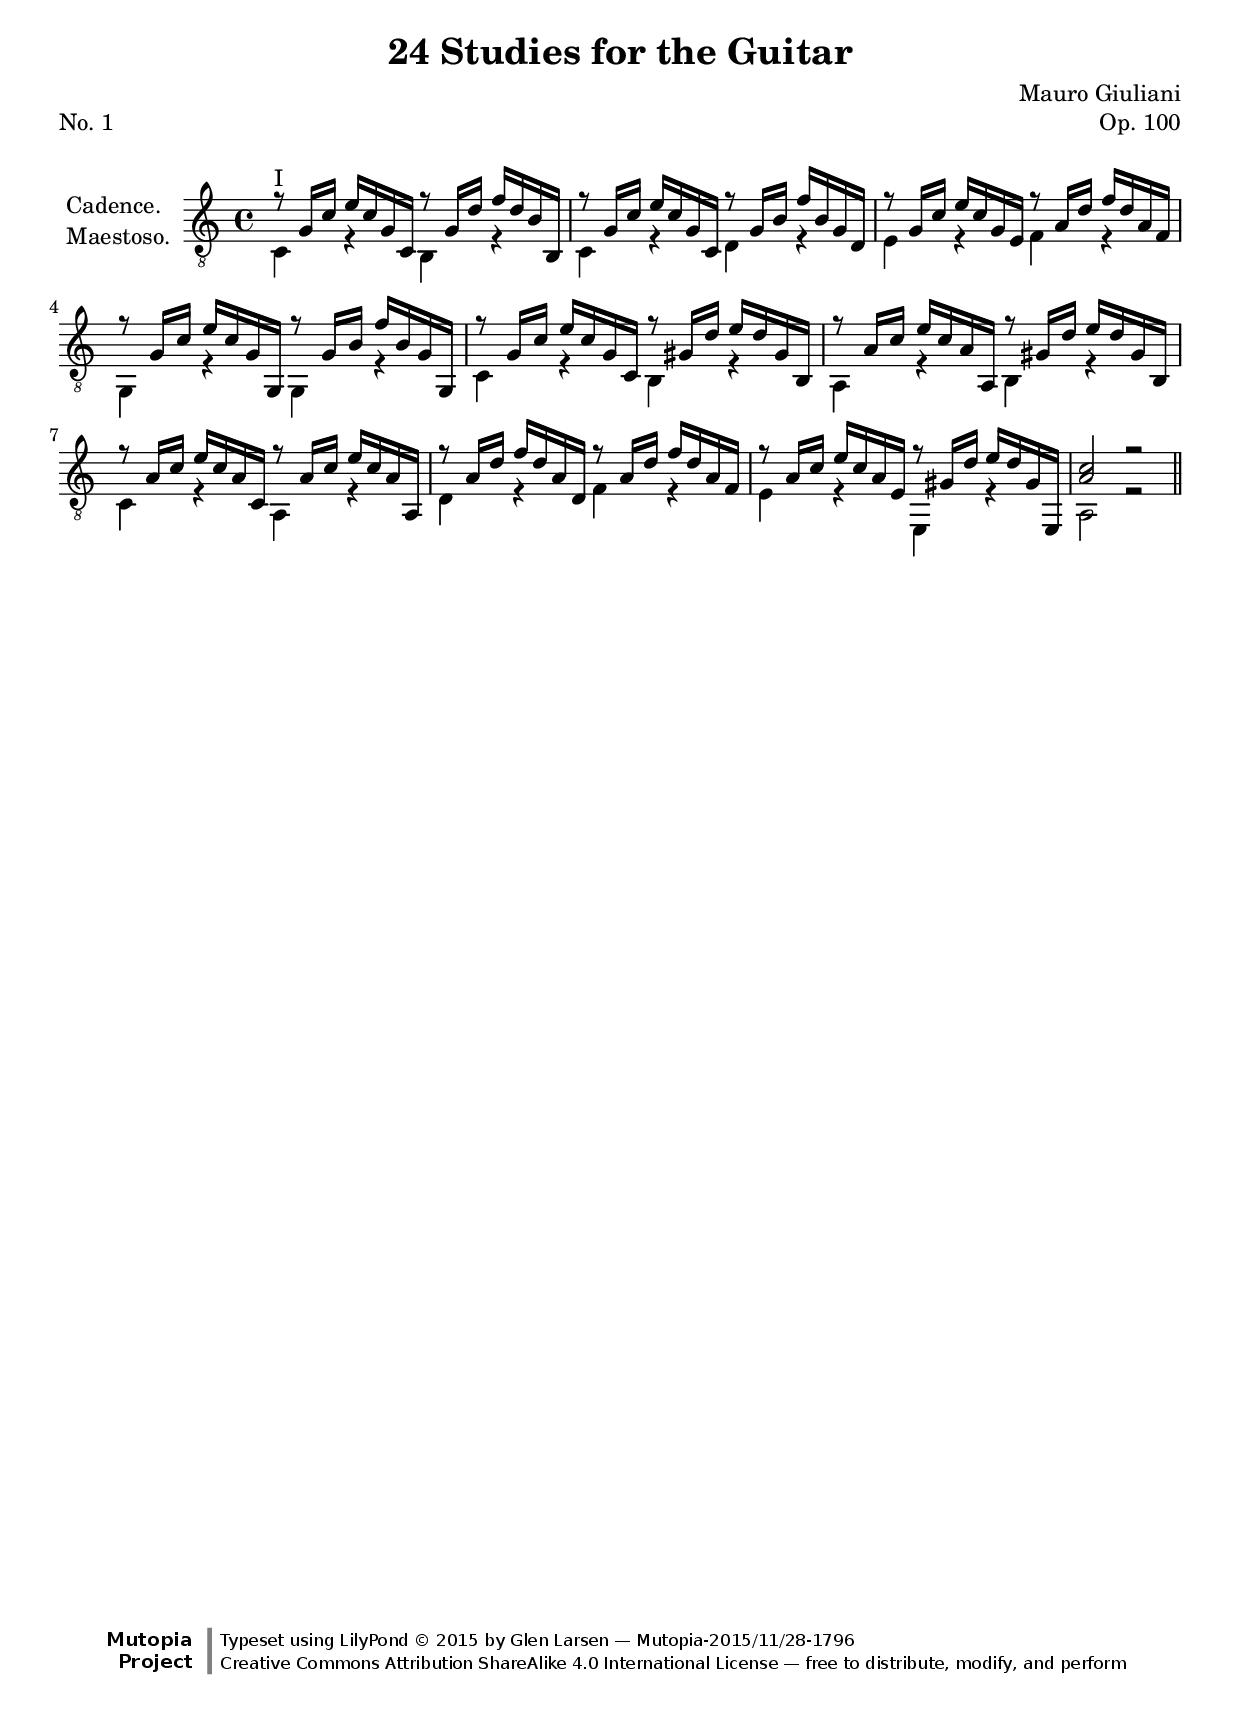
\version "2.19.32"

\header {
  title = "24 Studies for the Guitar"
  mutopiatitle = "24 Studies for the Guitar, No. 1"
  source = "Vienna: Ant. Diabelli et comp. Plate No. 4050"
  %source = "Statens musikbibliotek - The Music Library of Sweden"
  composer = "Mauro Giuliani"
  date = "c.1832"
  opus = "Op. 100"
  piece = "No. 1"
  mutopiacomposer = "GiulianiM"
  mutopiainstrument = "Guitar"
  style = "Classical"
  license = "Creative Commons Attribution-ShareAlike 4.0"
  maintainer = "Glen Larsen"
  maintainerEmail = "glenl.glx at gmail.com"

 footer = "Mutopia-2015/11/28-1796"
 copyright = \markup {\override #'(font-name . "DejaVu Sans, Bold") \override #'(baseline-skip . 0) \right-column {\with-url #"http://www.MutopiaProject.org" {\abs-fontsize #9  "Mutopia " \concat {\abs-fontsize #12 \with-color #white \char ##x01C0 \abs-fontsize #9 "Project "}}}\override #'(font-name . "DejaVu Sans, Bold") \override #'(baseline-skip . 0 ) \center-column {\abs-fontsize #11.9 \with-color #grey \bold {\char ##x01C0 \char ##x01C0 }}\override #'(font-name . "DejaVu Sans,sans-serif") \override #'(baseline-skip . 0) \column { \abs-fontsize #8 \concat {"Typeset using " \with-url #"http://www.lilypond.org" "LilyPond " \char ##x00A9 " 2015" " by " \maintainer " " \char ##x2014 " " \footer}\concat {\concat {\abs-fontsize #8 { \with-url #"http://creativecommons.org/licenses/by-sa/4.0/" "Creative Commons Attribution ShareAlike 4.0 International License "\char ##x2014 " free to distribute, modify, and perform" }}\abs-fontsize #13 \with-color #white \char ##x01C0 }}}
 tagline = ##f
}

\paper {
  % add space between composer/opus markup and first staff
  markup-system-spacing #'padding = #3
  % add a little space between composer and opus
  markup-markup-spacing #'padding = #1.2
  top-margin = #8
  bottom-margin = #10
}

\layout {
  indent = 60\pt
  short-indent = 0\pt
}

upperVoice = \relative c' {
  \voiceOne
%  \once \override Score.RehearsalMark.self-alignment-X = #LEFT
%  \mark "Cadence. Maestoso."
  r8 g16[ c] e[ c g c,] r8 g'16[ d'] f[ d b b,] |
  r8 g'16[ c] e[ c g c,] r8 g'16[ b] f'[ b, g d] |
  r8 g16[ c] e[ c g e] r8 a16[ d] f[ d a f] |
  r8 g16[ c] e[ c g g,] r8 g'16[ b] f'[ b, g g,] |
  r8 g'16[ c] e[ c g c,] r8 gis'16[ d'] e[ d gis, b,] |
  r8 a'16[ c] e[ c a a,] r8 gis'16[ d'] e[ d gis, b,] |
  r8 a'16[ c] e[ c a c,] r8 a'16[ c] e[ c a a,] |
  r8 a'16[ d] f[ d a d, ] r8 a'16[ d] f[ d a f] |
  r8 a16[ c] e[ c a e] r8 gis16[ d'] e[ d gis, e,] |
  <a' c>2 r2 |
  \bar "||"

}

lowerVoice = \relative c {
  \voiceTwo
  c4^\markup{ "I"} r b r |
  c4 r d r |
  e4 r f r |
  g,4 r g r |
  c4 r b r |
  a4 r b r |
  c4 r a r |
  d4 r f r |
  e4 r e, r |
  a2 r2 |
}

\score {
  <<
    \new Staff = "Guitarre"
    <<
      \set Staff.instrumentName = \markup {\column {"Cadence." "Maestoso."}}
      \set Staff.midiInstrument = #"acoustic guitar (nylon)"
      \clef "treble_8"
      \context Voice = "upperVoice" \upperVoice
      \context Voice = "lowerVoice" \lowerVoice
    >>
%{
    \new TabStaff = "guitar tab"
    <<
      \clef moderntab
      \context TabVoice = "upperVoice" \upperVoice
      \context TabVoice = "lowerVoice" \lowerVoice
    >>
%}
  >>
  \layout {}
  \midi {
    \tempo 4 = 96
  }
}
